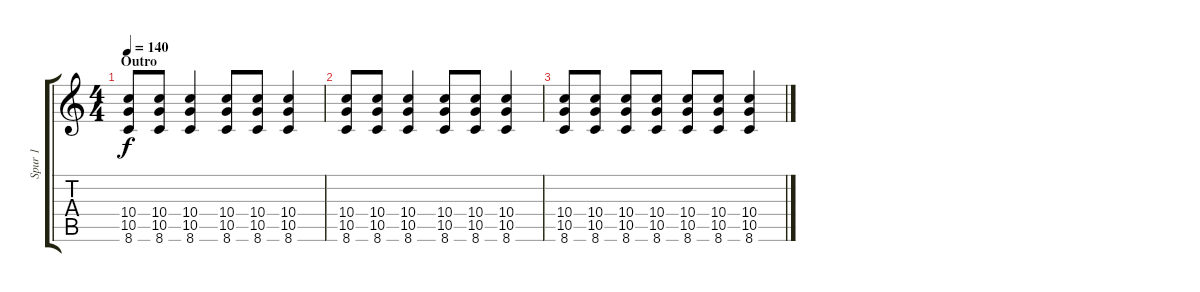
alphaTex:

\track ("Spur 1" "Spur 1") {instrument acousticguitarsteel}
\staff {score tabs}
\tuning (E4 B3 G3 D3 A2 E2) {hide}
\ts (4 4)
\section ("" "Outro")
\tempo 140
\clef g2
\ks c
(10.4 10.5 8.6).8{dy f} (10.4 10.5 8.6).8 (10.4 10.5 8.6).4 (10.4 10.5 8.6).8 (10.4 10.5 8.6).8 (10.4 10.5 8.6).4 |
(10.4 10.5 8.6).8 (10.4 10.5 8.6).8 (10.4 10.5 8.6).4 (10.4 10.5 8.6).8 (10.4 10.5 8.6).8 (10.4 10.5 8.6).4 |
(10.4 10.5 8.6).8 (10.4 10.5 8.6).8 (10.4 10.5 8.6).8 (10.4 10.5 8.6).8 (10.4 10.5 8.6).8 (10.4 10.5 8.6).8 (10.4 10.5 8.6).4
